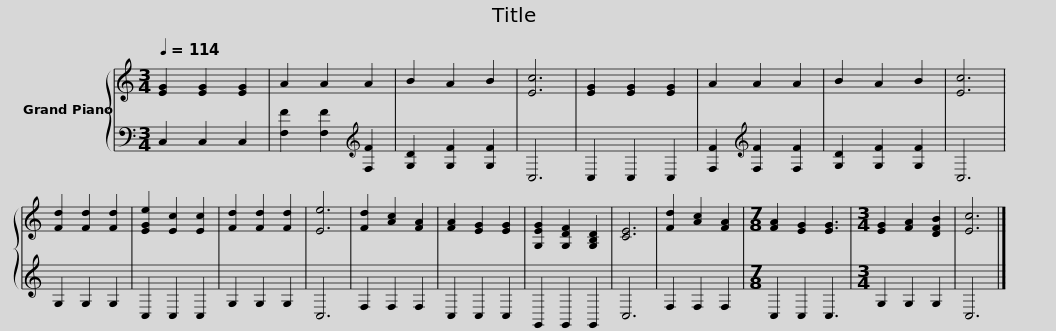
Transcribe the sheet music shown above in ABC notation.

X:1
%%score { 1 | 2 }
L:1/8
Q:1/4=114
M:3/4
I:linebreak $
K:C
V:1 treble
V:2 bass
V:1
 [EG]2 [EG]2 [EG]2 | A2 A2 A2 | B2 A2 B2 | [Ec]6 | [EG]2 [EG]2 [EG]2 | %5
 A2 A2 A2 | B2 A2 B2 | [Ec]6 | [Fd]2 [Fd]2 [Fd]2 | [EGe]2 [Ec]2 [Ec]2 |$ %10
 [Fd]2 [Fd]2 [Fd]2 | [Ee]6 | [Fd]2 [Ac]2 [FA]2 | [FA]2 [EG]2 [EG]2 | [G,EG]2 [G,DF]2 [G,B,D]2 | %15
 [CE]6 | [Fd]2 [Ac]2 [FA]2 |[M:7/8] [FA]2 [EG]2 [EG]3 |[M:3/4] [EG]2 [FA]2 [DFB]2 | [Ec]6 |] %20
V:2
 C,2 C,2 C,2 | [F,F]2 [F,F]2[K:treble] [F,F]2 | [G,D]2 [G,F]2 [G,F]2 | C,6 | C,2 C,2 C,2 | %5
 [F,F]2[K:treble] [F,F]2 [F,F]2 | [G,D]2 [G,F]2 [G,F]2 | C,6 | G,2 G,2 G,2 | C,2 C,2 C,2 |$ %10
 G,2 G,2 G,2 | C,6 | F,2 F,2 F,2 | C,2 C,2 C,2 | G,,2 G,,2 G,,2 | %15
 C,6 | F,2 F,2 F,2 |[M:7/8] C,2 C,2 C,3 |[M:3/4] G,2 G,2 G,2 | C,6 |] %20
